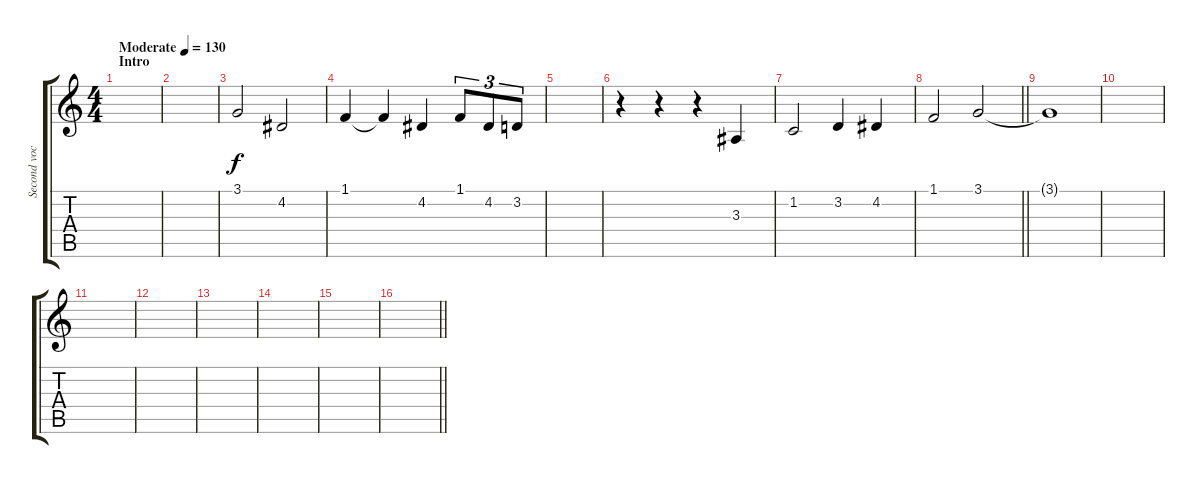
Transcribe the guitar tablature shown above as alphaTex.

\track ("Second vocals" "Second voc") {instrument lead6voice}
\staff {score tabs}
\tuning (E4 B3 G3 D3 A2 E2) {hide}
\ts (4 4)
\section ("" "Intro")
\tempo (130 "Moderate")
\clef g2
\ks c
|
|
3.1.2 4.2.2 |
1.1.4 1.1{t}.4 4.2.4 1.1.8{tu (3 2)} 4.2.8{tu (3 2)} 3.2.8{tu (3 2)} |
|
r.4 r.4 r.4 3.3.4 |
1.2.2 3.2.4 4.2.4 |
\barLineRight lightlight
1.1.2 3.1.2 |
\section ("" "")
3.1{t}.1 |
|
|
|
|
|
|
\barLineRight lightlight
